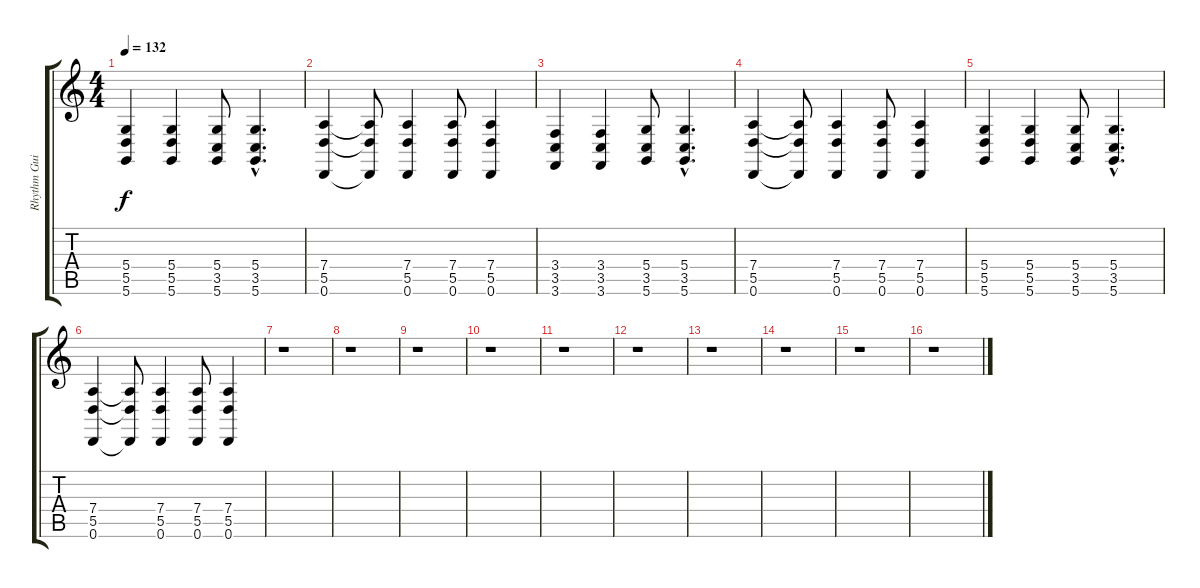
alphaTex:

\track ("Rhythm Guitar 1" "Rhythm Gui") {instrument lead1square}
\staff {score tabs}
\tuning (E4 B3 G3 D3 A2 D2) {hide}
\ts (4 4)
\tempo 132
\clef g2
\ks c
(5.4 5.5 5.6).4{dy f} (5.4 5.5 5.6).4 (5.4 3.5 5.6).8 (5.4{hac} 3.5{hac} 5.6{hac}).4{d} |
(7.4 5.5 0.6).4 (7.4{t} 5.5{t} 0.6{t}).8 (7.4 5.5 0.6).4 (7.4 5.5 0.6).8 (7.4 5.5 0.6).4 |
(3.4 3.5 3.6).4 (3.4 3.5 3.6).4 (5.4 3.5 5.6).8 (5.4{hac} 3.5{hac} 5.6{hac}).4{d} |
(7.4 5.5 0.6).4 (7.4{t} 5.5{t} 0.6{t}).8 (7.4 5.5 0.6).4 (7.4 5.5 0.6).8 (7.4 5.5 0.6).4 |
(5.4 5.5 5.6).4 (5.4 5.5 5.6).4 (5.4 3.5 5.6).8 (5.4{hac} 3.5{hac} 5.6{hac}).4{d} |
(7.4 5.5 0.6).4 (7.4{t} 5.5{t} 0.6{t}).8 (7.4 5.5 0.6).4 (7.4 5.5 0.6).8 (7.4 5.5 0.6).4 |
r.1 |
r.1 |
r.1 |
r.1 |
r.1 |
r.1 |
r.1 |
r.1 |
r.1 |
r.1
